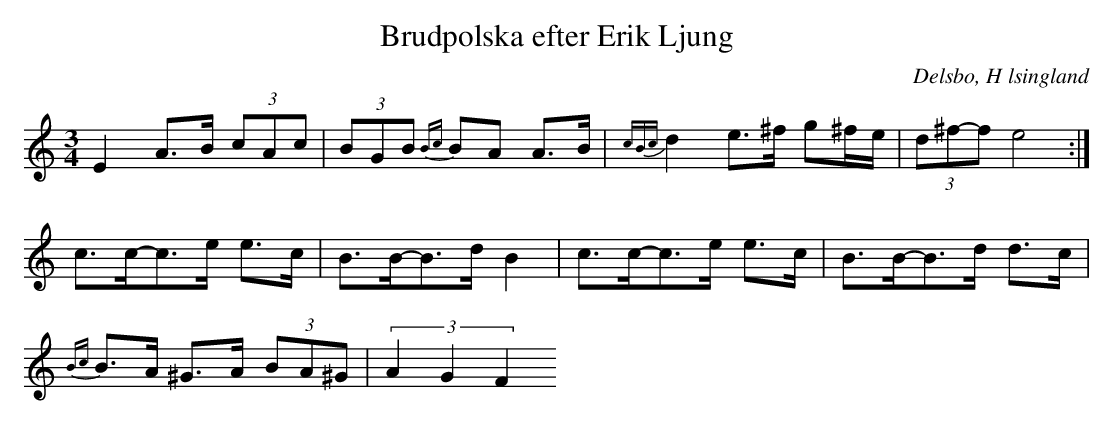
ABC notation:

X:1
T: Brudpolska efter Erik Ljung
O: Delsbo, H lsingland
M: 3/4
L: 1/8
K: Am
E2 A>B (3cAc| (3BGB {Bc}BA A>B|{cBc}d2 e>^f g^f/e/|(3d^f-f e4 :|
c>c-c>e e>c|B>B-B>d B2|c>c-c>e e>c|B>B-B>d d>c|
{Bc}B>A ^G>A (3BA^G|(3A2G2F2
